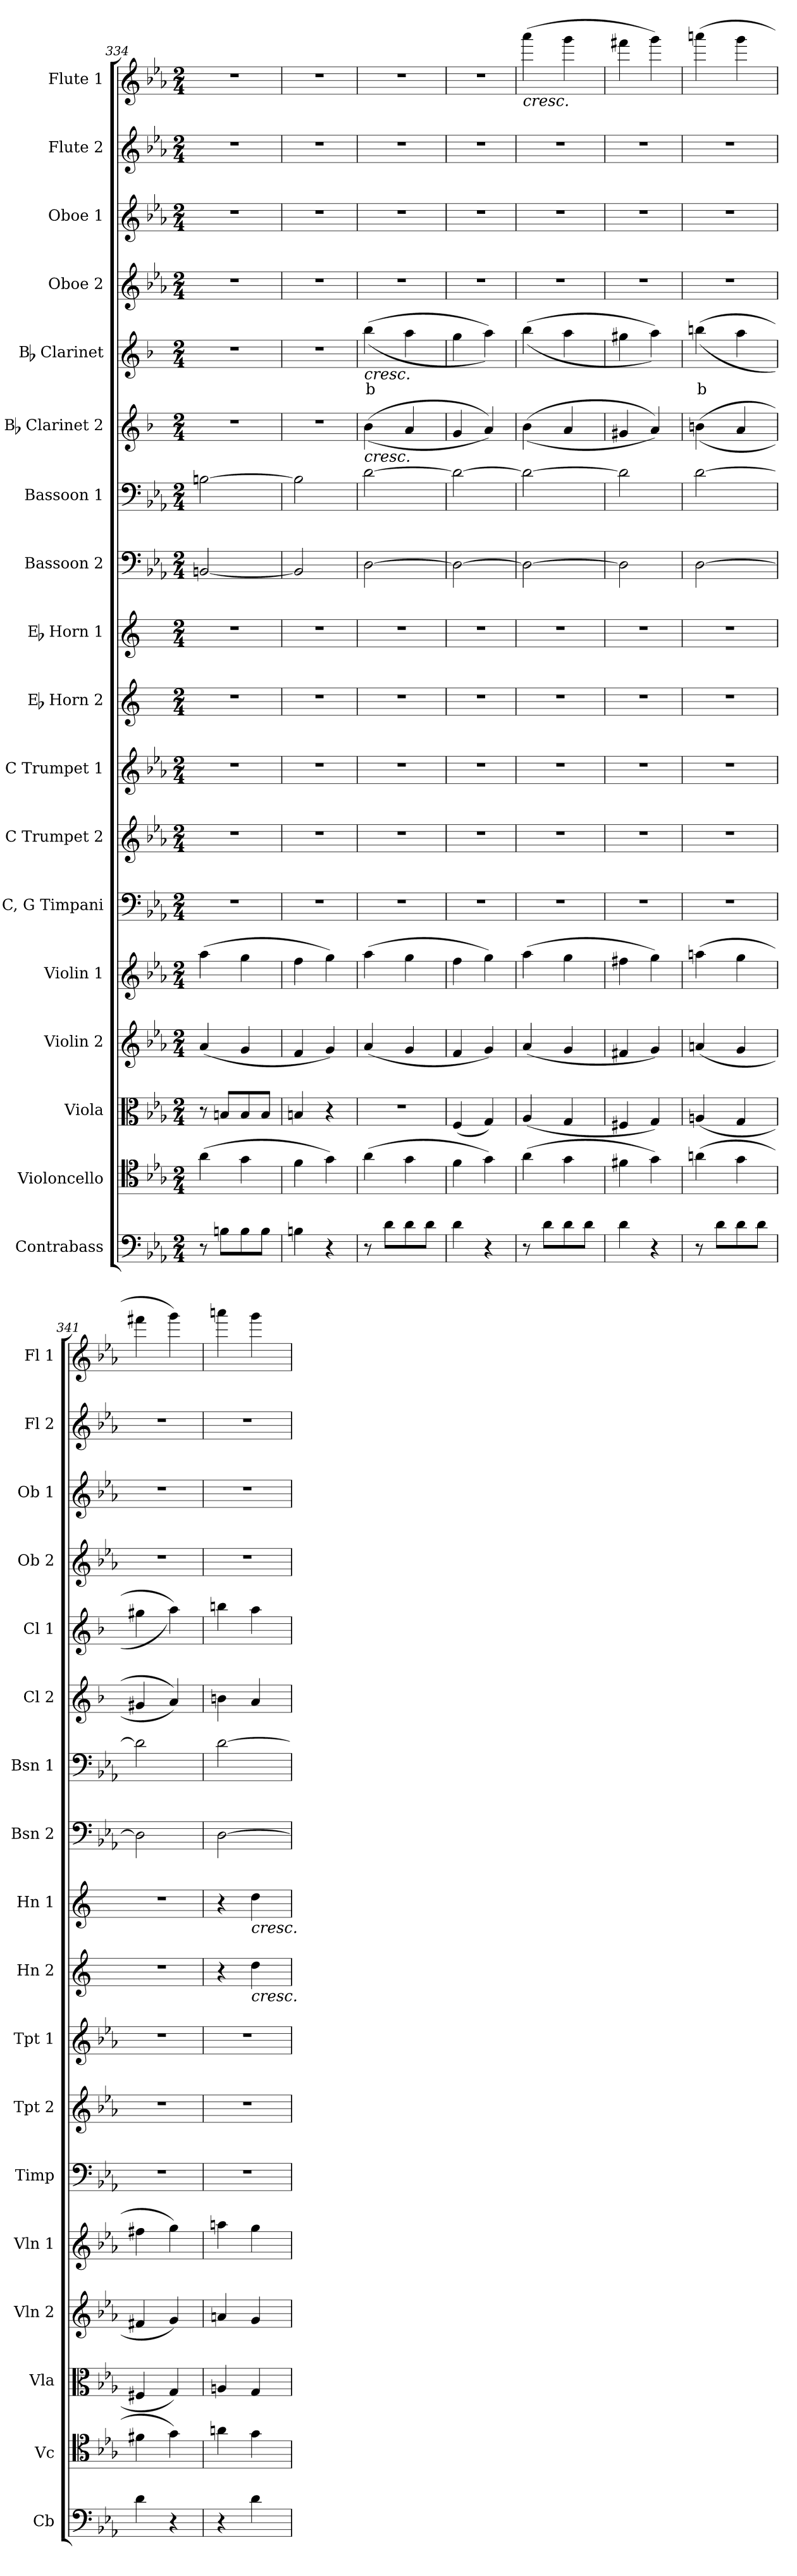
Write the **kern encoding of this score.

**kern	**kern	**kern	**kern	**kern	**kern	**kern	**kern	**kern	**kern	**kern	**kern	**kern	**kern	**text	**kern	**kern	**kern	**kern
*part18	*part17	*part16	*part15	*part14	*part13	*part12	*part11	*part10	*part9	*part8	*part7	*part6	*part5	*part5	*part4	*part3	*part2	*part1
*staff18	*staff17	*staff16	*staff15	*staff14	*staff13	*staff12	*staff11	*staff10	*staff9	*staff8	*staff7	*staff6	*staff5	*staff5	*staff4	*staff3	*staff2	*staff1
*I"Contrabass	*I"Violoncello	*I"Viola	*I"Violin 2	*I"Violin 1	*I"C, G Timpani	*I"C Trumpet 2	*I"C Trumpet 1	*I"Eb Horn 2	*I"Eb Horn 1	*I"Bassoon 2	*I"Bassoon 1	*I"Bb Clarinet 2	*I"Bb Clarinet	*	*I"Oboe 2	*I"Oboe 1	*I"Flute 2	*I"Flute 1
*I'Cb	*I'Vc	*I'Vla	*I'Vln 2	*I'Vln 1	*I'Timp	*I'Tpt 2	*I'Tpt 1	*I'Hn 2	*I'Hn 1	*I'Bsn 2	*I'Bsn 1	*I'Cl 2	*I'Cl 1	*	*I'Ob 2	*I'Ob 1	*I'Fl 2	*I'Fl 1
*clefF4	*clefC4	*clefC3	*clefG2	*clefG2	*clefF4	*clefG2	*clefG2	*clefG2	*clefG2	*clefF4	*clefF4	*clefG2	*clefG2	*	*clefG2	*clefG2	*clefG2	*clefG2
*ITrd7c12	*	*	*	*	*	*	*	*ITrd5c9	*ITrd5c9	*	*	*ITrd1c2	*ITrd1c2	*	*	*	*	*
*k[b-e-a-]	*k[b-e-a-]	*k[b-e-a-]	*k[b-e-a-]	*k[b-e-a-]	*k[b-e-a-]	*k[b-e-a-]	*k[b-e-a-]	*k[b-e-a-]	*k[b-e-a-]	*k[b-e-a-]	*k[b-e-a-]	*k[b-e-a-]	*k[b-e-a-]	*	*k[b-e-a-]	*k[b-e-a-]	*k[b-e-a-]	*k[b-e-a-]
*M2/4	*M2/4	*M2/4	*M2/4	*M2/4	*M2/4	*M2/4	*M2/4	*M2/4	*M2/4	*M2/4	*M2/4	*M2/4	*M2/4	*	*M2/4	*M2/4	*M2/4	*M2/4
=334	=334	=334	=334	=334	=334	=334	=334	=334	=334	=334	=334	=334	=334	=334	=334	=334	=334	=334
8r	(4a-\	8r	(4a-/	(4aa-\	2r	2r	2r	2r	2r	[2BBn/	[2Bn\	2r	2r	.	2r	2r	2r	2r
8BBn\L	.	8Bn/L	.	.	.	.	.	.	.	.	.	.	.	.	.	.	.	.
8BB\	4g\	8B/	4g/	4gg\	.	.	.	.	.	.	.	.	.	.	.	.	.	.
8BB\J	.	8B/J	.	.	.	.	.	.	.	.	.	.	.	.	.	.	.	.
=335	=335	=335	=335	=335	=335	=335	=335	=335	=335	=335	=335	=335	=335	=335	=335	=335	=335	=335
4BBn\	4f\	4Bn/	4f/	4ff\	2r	2r	2r	2r	2r	2BB/]	2B\]	2r	2r	.	2r	2r	2r	2r
4r	4g\)	4r	4g/)	4gg\)	.	.	.	.	.	.	.	.	.	.	.	.	.	.
=336	=336	=336	=336	=336	=336	=336	=336	=336	=336	=336	=336	=336	=336	=336	=336	=336	=336	=336
!	!	!	!	!	!	!	!	!	!	!	!	!	!LO:TX:b:i:t=cresc.	!	!	!	!	!
!	!	!	!	!	!	!	!	!	!	!	!	!LO:TX:b:i:t=cresc.	!	!	!	!	!	!
!	!	!	!	!	!	!	!	!	!	!	!	!	!	!LO:LY:b:color=#FF0000	!	!	!	!
8r	(4a-\	2r	(4a-/	(4aa-\	2r	2r	2r	2r	2r	[2D\	[2d\	((4a-\	((4aa-\	b	2r	2r	2r	2r
8D\L	.	.	.	.	.	.	.	.	.	.	.	.	.	.	.	.	.	.
8D\	4g\	.	4g/	4gg\	.	.	.	.	.	.	.	4g/	4gg\	.	.	.	.	.
8D\J	.	.	.	.	.	.	.	.	.	.	.	.	.	.	.	.	.	.
=337	=337	=337	=337	=337	=337	=337	=337	=337	=337	=337	=337	=337	=337	=337	=337	=337	=337	=337
4D\	4f\	(4F/	4f/	4ff\	2r	2r	2r	2r	2r	2D\_	2d\_	4f/	4ff\	.	2r	2r	2r	2r
4r	4g\)	4G/)	4g/)	4gg\)	.	.	.	.	.	.	.	4g/))	4gg\))	.	.	.	.	.
!!LO:PB:g=z
=338	=338	=338	=338	=338	=338	=338	=338	=338	=338	=338	=338	=338	=338	=338	=338	=338	=338	=338
!	!	!	!	!	!	!	!	!	!	!	!	!	!	!	!	!	!	!LO:TX:b:i:t=cresc.
8r	(4a-\	(4A-/	(4a-/	(4aa-\	2r	2r	2r	2r	2r	2D\_	2d\_	((4a-\	((4aa-\	.	2r	2r	2r	(4aaa-\
8D\L	.	.	.	.	.	.	.	.	.	.	.	.	.	.	.	.	.	.
8D\	4g\	4G/	4g/	4gg\	.	.	.	.	.	.	.	4g/	4gg\	.	.	.	.	4ggg\
8D\J	.	.	.	.	.	.	.	.	.	.	.	.	.	.	.	.	.	.
=339	=339	=339	=339	=339	=339	=339	=339	=339	=339	=339	=339	=339	=339	=339	=339	=339	=339	=339
4D\	4f#X\	4F#X/	4f#X/	4ff#X\	2r	2r	2r	2r	2r	2D\]	2d\]	4f#X/	4ff#X\	.	2r	2r	2r	4fff#X\
4r	4g\)	4G/)	4g/)	4gg\)	.	.	.	.	.	.	.	4g/))	4gg\))	.	.	.	.	4ggg\)
=340	=340	=340	=340	=340	=340	=340	=340	=340	=340	=340	=340	=340	=340	=340	=340	=340	=340	=340
!	!	!	!	!	!	!	!	!	!	!	!	!	!	!LO:LY:b:color=#FF0000	!	!	!	!
8r	(4an\	(4An/	(4an/	(4aan\	2r	2r	2r	2r	2r	[2D\	[2d\	((4an\	((4aan\	b	2r	2r	2r	(4aaan\
8D\L	.	.	.	.	.	.	.	.	.	.	.	.	.	.	.	.	.	.
8D\	4g\	4G/	4g/	4gg\	.	.	.	.	.	.	.	4g/	4gg\	.	.	.	.	4ggg\
8D\J	.	.	.	.	.	.	.	.	.	.	.	.	.	.	.	.	.	.
=341	=341	=341	=341	=341	=341	=341	=341	=341	=341	=341	=341	=341	=341	=341	=341	=341	=341	=341
4D\	4f#X\	4F#X/	4f#X/	4ff#X\	2r	2r	2r	2r	2r	2D\]	2d\]	4f#X/	4ff#X\	.	2r	2r	2r	4fff#X\
4r	4g\)	4G/)	4g/)	4gg\)	.	.	.	.	.	.	.	4g/))	4gg\))	.	.	.	.	4ggg\)
=342	=342	=342	=342	=342	=342	=342	=342	=342	=342	=342	=342	=342	=342	=342	=342	=342	=342	=342
4r	4an\	4An/	4an/	4aan\	2r	2r	2r	4r	4r	[2D\	[2d\	4an\	4aan\	.	2r	2r	2r	4aaan\
!	!	!	!	!	!	!	!	!	!LO:TX:b:i:t=cresc.	!	!	!	!	!	!	!	!	!
!	!	!	!	!	!	!	!	!LO:TX:b:i:t=cresc.	!	!	!	!	!	!	!	!	!	!
4D\	4g\	4G/	4g/	4gg\	.	.	.	4f\	4f\	.	.	4g/	4gg\	.	.	.	.	4ggg\
=	=	=	=	=	=	=	=	=	=	=	=	=	=	=	=	=	=	=
*-	*-	*-	*-	*-	*-	*-	*-	*-	*-	*-	*-	*-	*-	*-	*-	*-	*-	*-
